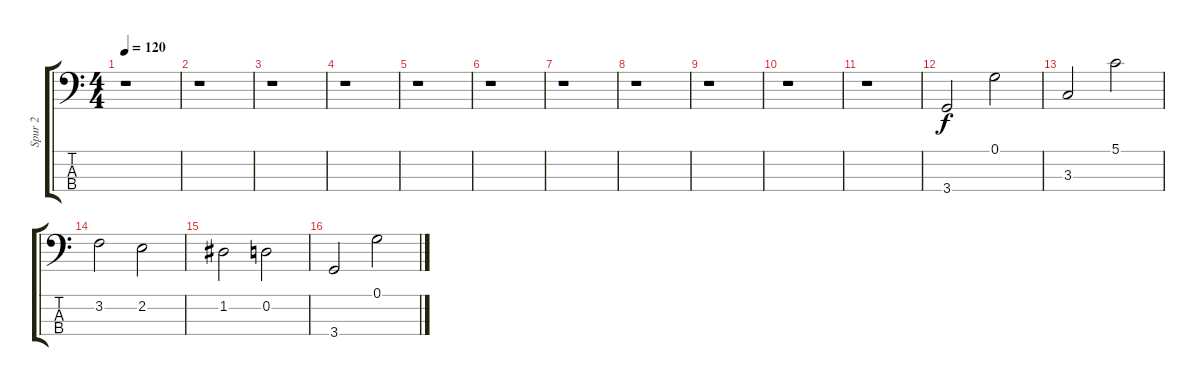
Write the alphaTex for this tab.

\track ("Spur 2" "Spur 2") {instrument acousticbass}
\staff {score tabs}
\tuning (G2 D2 A1 E1) {hide}
\ts (4 4)
\tempo 120
\clef f4
\ks c
r.1{dy mp} |
r.1 |
r.1 |
r.1 |
r.1 |
r.1 |
r.1 |
r.1 |
r.1 |
r.1 |
r.1 |
3.4.2{dy f} 0.1.2 |
3.3.2 5.1.2 |
3.2.2 2.2.2 |
1.2.2 0.2.2 |
3.4.2 0.1.2
